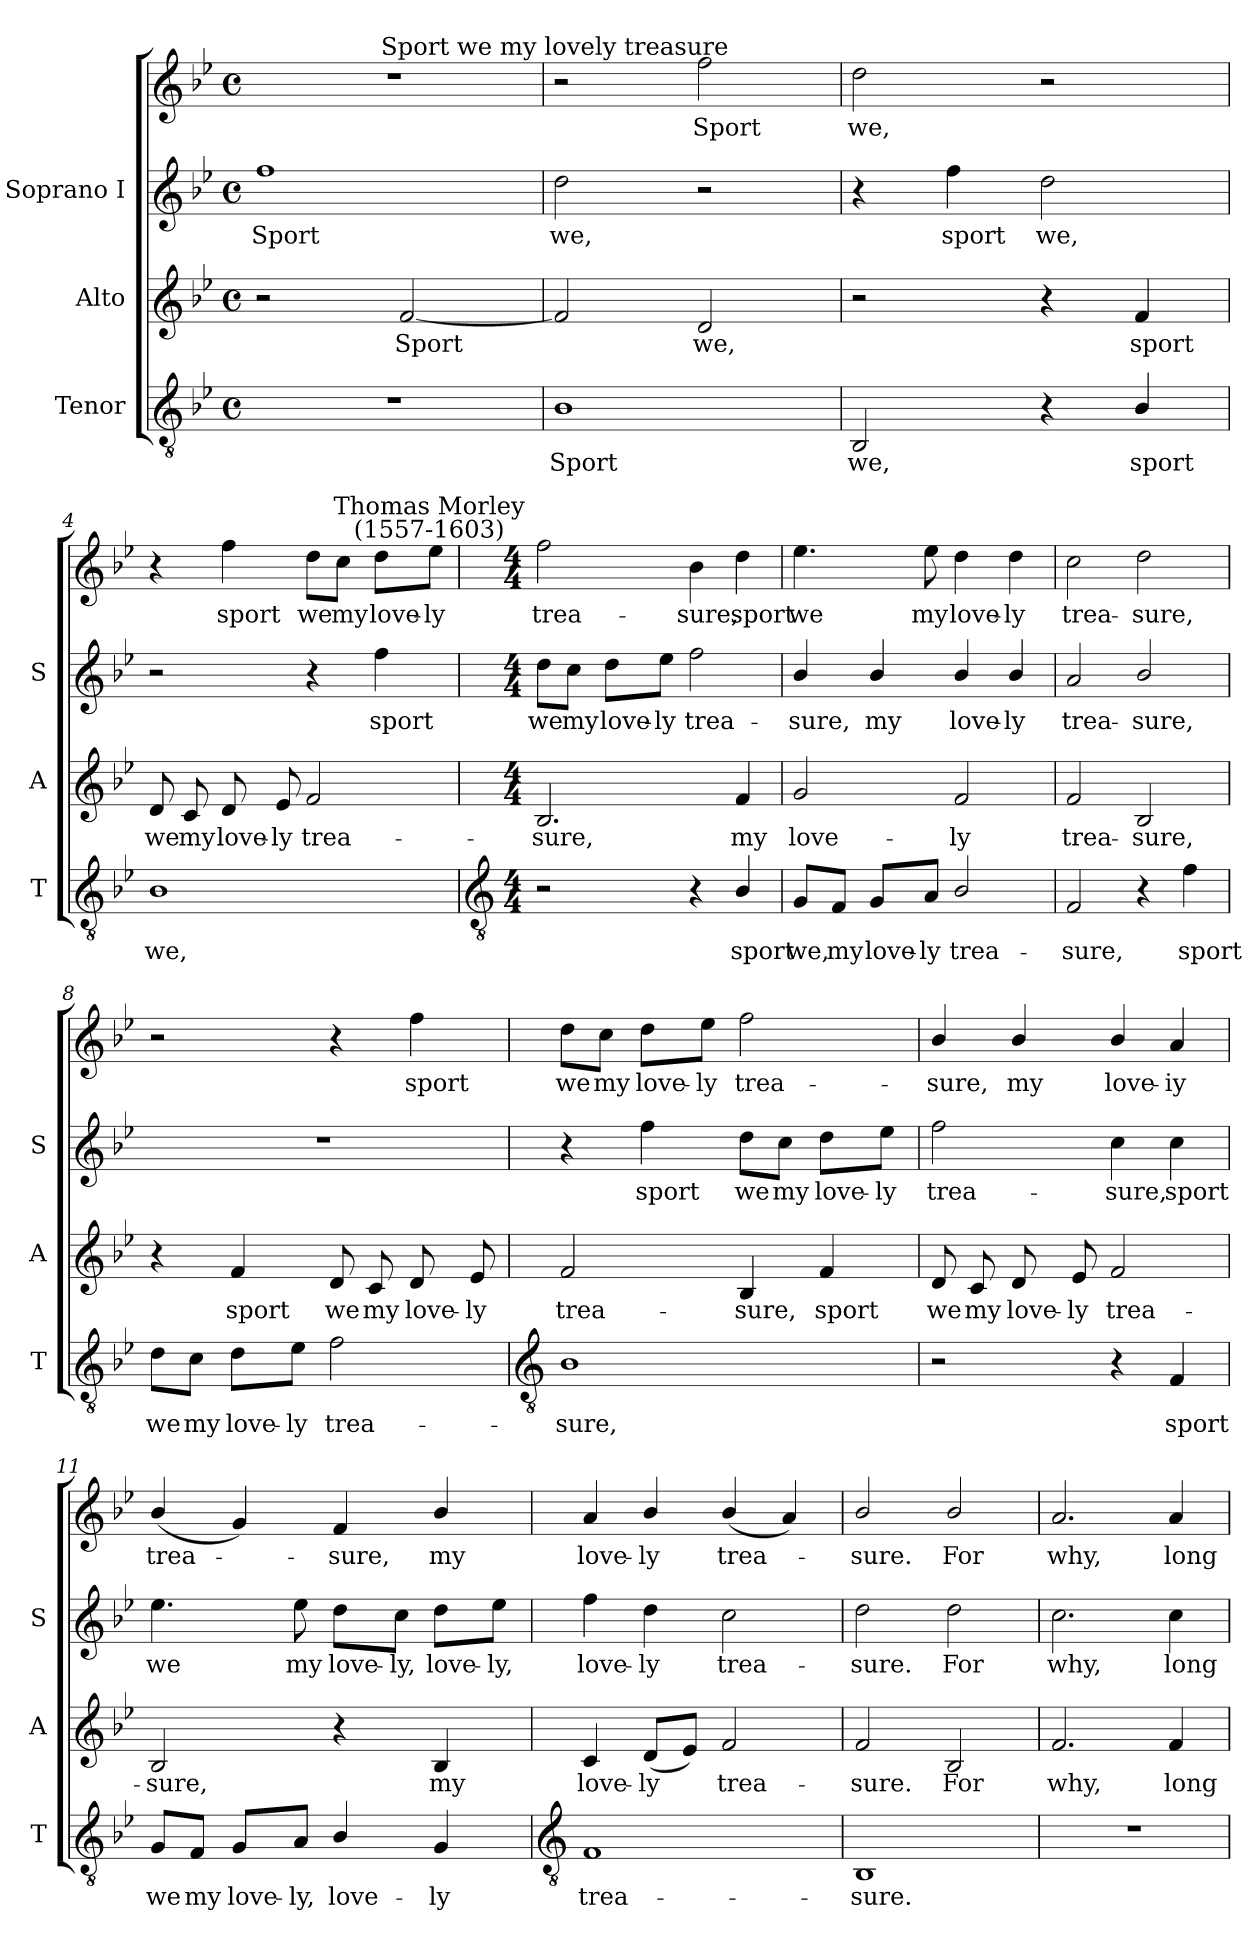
**kern	**text	**kern	**text	**kern	**text	**kern	**text
*part3	*part3	*part2	*part2	*part1	*part1	*part1	*part1
*staff4	*staff4	*staff3	*staff3	*staff2	*staff2	*staff1	*staff1
*I"Tenor	*	*I"Alto	*	*I"Soprano I	*	*	*
*I'T	*	*I'A	*	*I'S	*	*	*
*clefGv2	*	*clefG2	*	*clefG2	*	*clefG2	*
*k[b-e-]	*	*k[b-e-]	*	*k[b-e-]	*	*k[b-e-]	*
*B-:	*	*B-:	*	*B-:	*	*B-:	*
*M4/4	*	*M4/4	*	*M4/4	*	*M4/4	*
*met(c)	*	*met(c)	*	*met(c)	*	*met(c)	*
=1	=1	=1	=1	=1	=1	=1	=1
!	!	!	!	!	!LO:LY:b	!	!
1r	.	2r	.	1ff	Sport	1r	.
!	!	!	!LO:LY:b	!	!	!	!
.	.	[2f	Sport	.	.	.	.
=2	=2	=2	=2	=2	=2	=2	=2
!	!	!	!	!	!	!LO:TX:a:cj:t=Sport we my lovely treasure	!
!	!LO:LY:b	!	!	!	!LO:LY:b	!	!
1B-	Sport	2f]	.	2dd	we,	2r	.
!	!	!	!LO:LY:b	!	!	!	!LO:LY:b
.	.	2d	we,	2r	.	2ff	Sport
=3	=3	=3	=3	=3	=3	=3	=3
!	!LO:LY:b	!	!	!	!	!	!LO:LY:b
2BB-	we,	2r	.	4r	.	2dd	we,
!	!	!	!	!	!LO:LY:b	!	!
.	.	.	.	4ff	sport	.	.
!	!	!	!	!	!LO:LY:b	!	!
4r	.	4r	.	2dd	we,	2r	.
!	!LO:LY:b	!	!LO:LY:b	!	!	!	!
4B-/	sport	4f	sport	.	.	.	.
=4	=4	=4	=4	=4	=4	=4	=4
!	!LO:LY:b	!	!LO:LY:b	!	!	!	!
1B-	we,	8d	we	2r	.	4r	.
!	!	!	!LO:LY:b	!	!	!	!
.	.	8c	my	.	.	.	.
!	!	!	!LO:LY:b	!	!	!	!LO:LY:b
.	.	8d	love-	.	.	4ff	sport
!	!	!	!LO:LY:b	!	!	!	!
.	.	8e-	-ly	.	.	.	.
!	!	!	!LO:LY:b	!	!	!	!LO:LY:b
.	.	2f	trea-	4r	.	8dd\L	we
!	!	!	!	!	!	!	!LO:LY:b
.	.	.	.	.	.	8cc\J	my
!	!	!	!	!	!LO:LY:b	!	!LO:LY:b
.	.	.	.	4ff	sport	8dd\L	love-
!	!	!	!	!	!	!LO:TX:a:cj:t=Thomas Morley\n(1557-1603)	!
!	!	!	!	!	!	!	!LO:LY:b
.	.	.	.	.	.	8ee-\J	-ly
!!LO:LB:g=z
=5	=5	=5	=5	=5	=5	=5	=5
*clefGv2	*	*	*	*	*	*	*
*M4/4	*	*M4/4	*	*M4/4	*	*M4/4	*
!	!	!	!LO:LY:b	!	!LO:LY:b	!	!LO:LY:b
2r	.	2.B-	-sure,	8dd\L	we	2ff	trea-
!	!	!	!	!	!LO:LY:b	!	!
.	.	.	.	8cc\J	my	.	.
!	!	!	!	!	!LO:LY:b	!	!
.	.	.	.	8dd\L	love-	.	.
!	!	!	!	!	!LO:LY:b	!	!
.	.	.	.	8ee-\J	-ly	.	.
!	!	!	!	!	!LO:LY:b	!	!LO:LY:b
4r	.	.	.	2ff	trea-	4b-	-sure,
!	!LO:LY:b	!	!LO:LY:b	!	!	!	!LO:LY:b
4B-/	sport	4f	my	.	.	4dd	sport
=6	=6	=6	=6	=6	=6	=6	=6
!	!LO:LY:b	!	!LO:LY:b	!	!LO:LY:b	!	!LO:LY:b
8G/L	we,	2g	love-	4b-/	sure,	4.ee-	-we
!	!LO:LY:b	!	!	!	!	!	!
8F/J	my	.	.	.	.	.	.
!	!LO:LY:b	!	!	!	!LO:LY:b	!	!
8G/L	love-	.	.	4b-/	my	.	.
!	!LO:LY:b	!	!	!	!	!	!LO:LY:b
8A/J	-ly	.	.	.	.	8ee-	my
!	!LO:LY:b	!	!LO:LY:b	!	!LO:LY:b	!	!LO:LY:b
2B-/	trea-	2f	-ly	4b-/	love-	4dd	love-
!	!	!	!	!	!LO:LY:b	!	!LO:LY:b
.	.	.	.	4b-/	-ly	4dd	-ly
=7	=7	=7	=7	=7	=7	=7	=7
!	!LO:LY:b	!	!LO:LY:b	!	!LO:LY:b	!	!LO:LY:b
2F	-sure,	2f	trea-	2a	trea-	2cc	trea-
!	!	!	!LO:LY:b	!	!LO:LY:b	!	!LO:LY:b
4r	.	2B-	-sure,	2b-/	-sure,	2dd	-sure,
!	!LO:LY:b	!	!	!	!	!	!
4f	sport	.	.	.	.	.	.
=8	=8	=8	=8	=8	=8	=8	=8
!	!LO:LY:b	!	!	!	!	!	!
8d\L	we	4r	.	1r	.	2r	.
!	!LO:LY:b	!	!	!	!	!	!
8c\J	my	.	.	.	.	.	.
!	!LO:LY:b	!	!LO:LY:b	!	!	!	!
8d\L	love-	4f	sport	.	.	.	.
!	!LO:LY:b	!	!	!	!	!	!
8e-\J	-ly	.	.	.	.	.	.
!	!LO:LY:b	!	!LO:LY:b	!	!	!	!
2f	trea-	8d	we	.	.	4r	.
!	!	!	!LO:LY:b	!	!	!	!
.	.	8c	my	.	.	.	.
!	!	!	!LO:LY:b	!	!	!	!LO:LY:b
.	.	8d	love-	.	.	4ff	sport
!	!	!	!LO:LY:b	!	!	!	!
.	.	8e-	-ly	.	.	.	.
!!LO:LB:g=z
=9	=9	=9	=9	=9	=9	=9	=9
*clefGv2	*	*	*	*	*	*	*
!	!LO:LY:b	!	!LO:LY:b	!	!	!	!LO:LY:b
1B-	-sure,	2f	trea-	4r	.	8dd\L	we
!	!	!	!	!	!	!	!LO:LY:b
.	.	.	.	.	.	8cc\J	my
!	!	!	!	!	!LO:LY:b	!	!LO:LY:b
.	.	.	.	4ff	-sport	8dd\L	love-
!	!	!	!	!	!	!	!LO:LY:b
.	.	.	.	.	.	8ee-\J	-ly
!	!	!	!LO:LY:b	!	!LO:LY:b	!	!LO:LY:b
.	.	4B-	-sure,	8dd\L	we	2ff	trea-
!	!	!	!	!	!LO:LY:b	!	!
.	.	.	.	8cc\J	my	.	.
!	!	!	!LO:LY:b	!	!LO:LY:b	!	!
.	.	4f	sport	8dd\L	love-	.	.
!	!	!	!	!	!LO:LY:b	!	!
.	.	.	.	8ee-\J	-ly	.	.
=10	=10	=10	=10	=10	=10	=10	=10
!	!	!	!LO:LY:b	!	!LO:LY:b	!	!LO:LY:b
2r	.	8d	we	2ff	trea-	4b-/	sure,
!	!	!	!LO:LY:b	!	!	!	!
.	.	8c	my	.	.	.	.
!	!	!	!LO:LY:b	!	!	!	!LO:LY:b
.	.	8d	love-	.	.	4b-/	my
!	!	!	!LO:LY:b	!	!	!	!
.	.	8e-	-ly	.	.	.	.
!	!	!	!LO:LY:b	!	!LO:LY:b	!	!LO:LY:b
4r	.	2f	trea-	4cc	-sure,	4b-/	love-
!	!LO:LY:b	!	!	!	!LO:LY:b	!	!LO:LY:b
4F	sport	.	.	4cc	sport	4a	-iy
=11	=11	=11	=11	=11	=11	=11	=11
!	!LO:LY:b	!	!LO:LY:b	!	!LO:LY:b	!	!LO:LY:b
8G/L	we	2B-	-sure,	4.ee-	we	(<4b-/	trea-
!	!LO:LY:b	!	!	!	!	!	!
8F/J	my	.	.	.	.	.	.
!	!LO:LY:b	!	!	!	!	!	!
8G/L	love-	.	.	.	.	4g)	.
!	!LO:LY:b	!	!	!	!LO:LY:b	!	!
8A/J	-ly,	.	.	8ee-	my	.	.
!	!LO:LY:b	!	!	!	!LO:LY:b	!	!LO:LY:b
4B-/	love-	4r	.	8dd\L	love-	4f	sure,
!	!	!	!	!	!LO:LY:b	!	!
.	.	.	.	8cc\J	-ly,	.	.
!	!LO:LY:b	!	!LO:LY:b	!	!LO:LY:b	!	!LO:LY:b
4G	-ly	4B-	my	8dd\L	love-	4b-/	my
!	!	!	!	!	!LO:LY:b	!	!
.	.	.	.	8ee-\J	-ly,	.	.
!!LO:LB:g=z
=12	=12	=12	=12	=12	=12	=12	=12
*clefGv2	*	*	*	*	*	*	*
!	!LO:LY:b	!	!LO:LY:b	!	!LO:LY:b	!	!LO:LY:b
1F	trea-	4c	love-	4ff	love-	4a	love-
!	!	!	!LO:LY:b	!	!LO:LY:b	!	!LO:LY:b
.	.	(<8dL	-ly	4dd	-ly	4b-/	-ly
.	.	8e-J)	.	.	.	.	.
!	!	!	!LO:LY:b	!	!LO:LY:b	!	!LO:LY:b
.	.	2f	trea-	2cc	trea-	(<4b-/	trea-
.	.	.	.	.	.	4a)	.
=13	=13	=13	=13	=13	=13	=13	=13
!	!LO:LY:b	!	!LO:LY:b	!	!LO:LY:b	!	!LO:LY:b
1BB-	-sure.	2f	-sure.	2dd	sure.	2b-/	-sure.
!	!	!	!LO:LY:b	!	!LO:LY:b	!	!LO:LY:b
.	.	2B-	For	2dd	For	2b-/	For
=14	=14	=14	=14	=14	=14	=14	=14
!	!	!	!LO:LY:b	!	!LO:LY:b	!	!LO:LY:b
1r	.	2.f	why,	2.cc	why,	2.a	why,
!	!	!	!LO:LY:b	!	!LO:LY:b	!	!LO:LY:b
.	.	4f	long	4cc	long	4a	long
=	=	=	=	=	=	=	=
*-	*-	*-	*-	*-	*-	*-	*-
